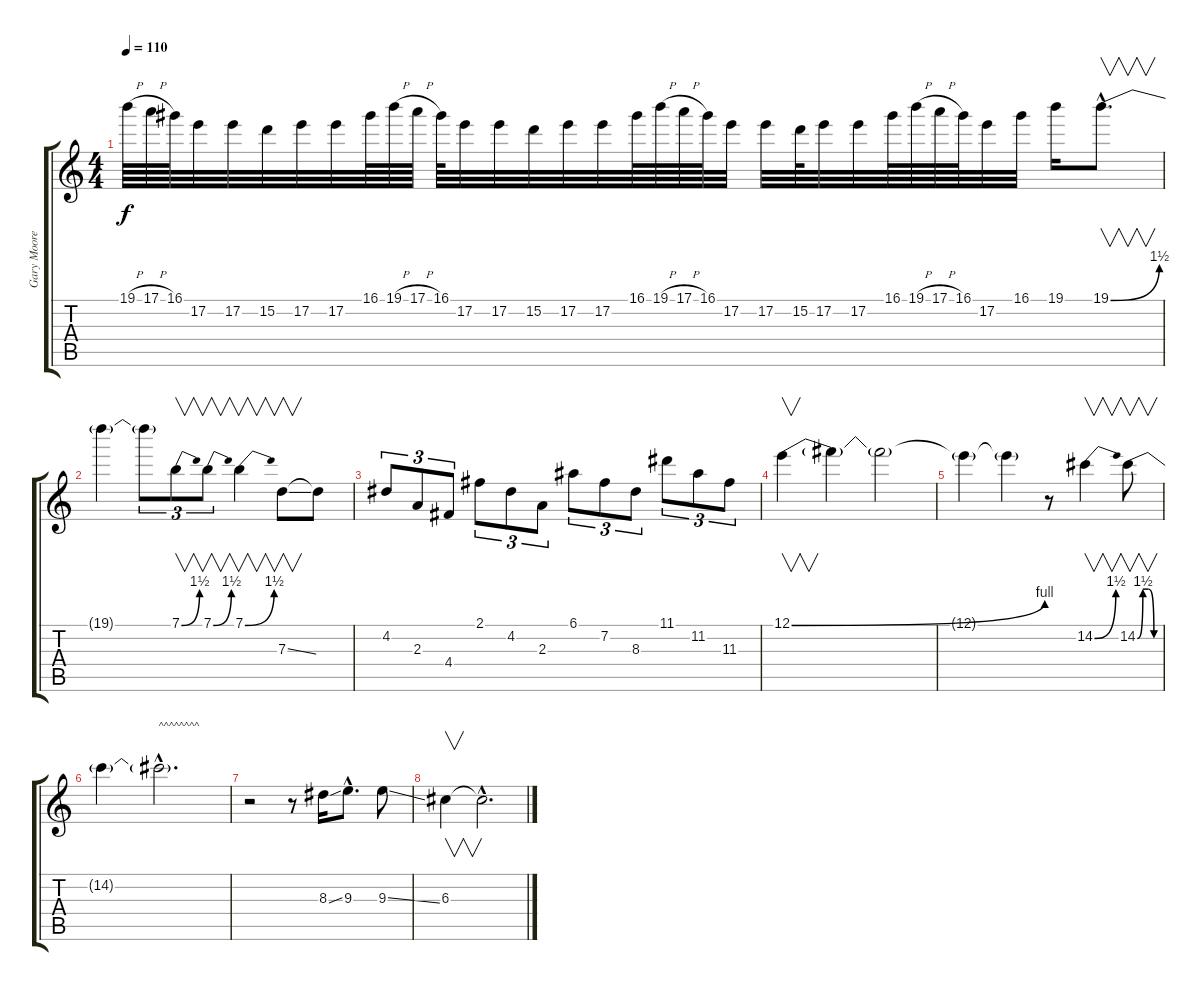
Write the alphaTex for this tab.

\track ("Gary Moore" "Gary Moore") {instrument overdrivenguitar}
\staff {score tabs}
\tuning (E4 B3 G3 D3 A2 E2) {hide}
\ts (4 4)
\tempo 110
\clef g2
\ks c
19.1{h}.64{dy f} 17.1{h}.64 16.1.64 17.2.32 17.2.32 15.2.32 17.2.32 17.2.32 16.1.64 19.1{h}.64 17.1{h}.64 16.1.64 17.2.32 17.2.32 15.2.32 17.2.32 17.2.32 16.1.64 19.1{h}.64 17.1{h}.64 16.1.64 17.2.32 17.2.32 15.2.64 17.2.32 17.2.32 16.1.64 19.1{h}.64 17.1{h}.64 16.1.64 17.2.32 16.1.32 19.1.16 19.1{be (bend 0 0 60 6) hac}.8{v d} |
19.1{t}.4 19.1{t}.8{tu (3 2)} 7.1{be (bend 0 0 60 6)}.8{v tu (3 2)} 7.1{be (bend 0 0 60 6)}.8{v tu (3 2)} 7.1{be (bend 0 0 60 6)}.4{v} 7.3{ss}.8{v} 7.3{t}.8 |
4.2.8{tu (3 2)} 2.3.8{tu (3 2)} 4.4.8{tu (3 2)} 2.1.8{tu (3 2)} 4.2.8{tu (3 2)} 2.3.8{tu (3 2)} 6.1.8{tu (3 2)} 7.2.8{tu (3 2)} 8.3.8{tu (3 2)} 11.1.8{tu (3 2)} 11.2.8{tu (3 2)} 11.3.8{tu (3 2)} |
12.1{be (bend 0 0 60 4)}.4{v} 12.1{t}.4 12.1{t}.2 |
12.1{t}.4 12.1{t}.4 r.8 14.2{be (bend 0 0 60 6)}.4{v} 14.2{be (custom 0 0 15 6 30 6 45 0 60 0)}.8{v} |
14.2{t}.4 14.2{hac t}.2{d txt "^^^^^^^^"} |
r.2 r.8 8.3{ss}.16 9.3{hac}.8{d} 9.3{ss}.8 |
6.3.4{v} 6.3{hac t}.2{d}
